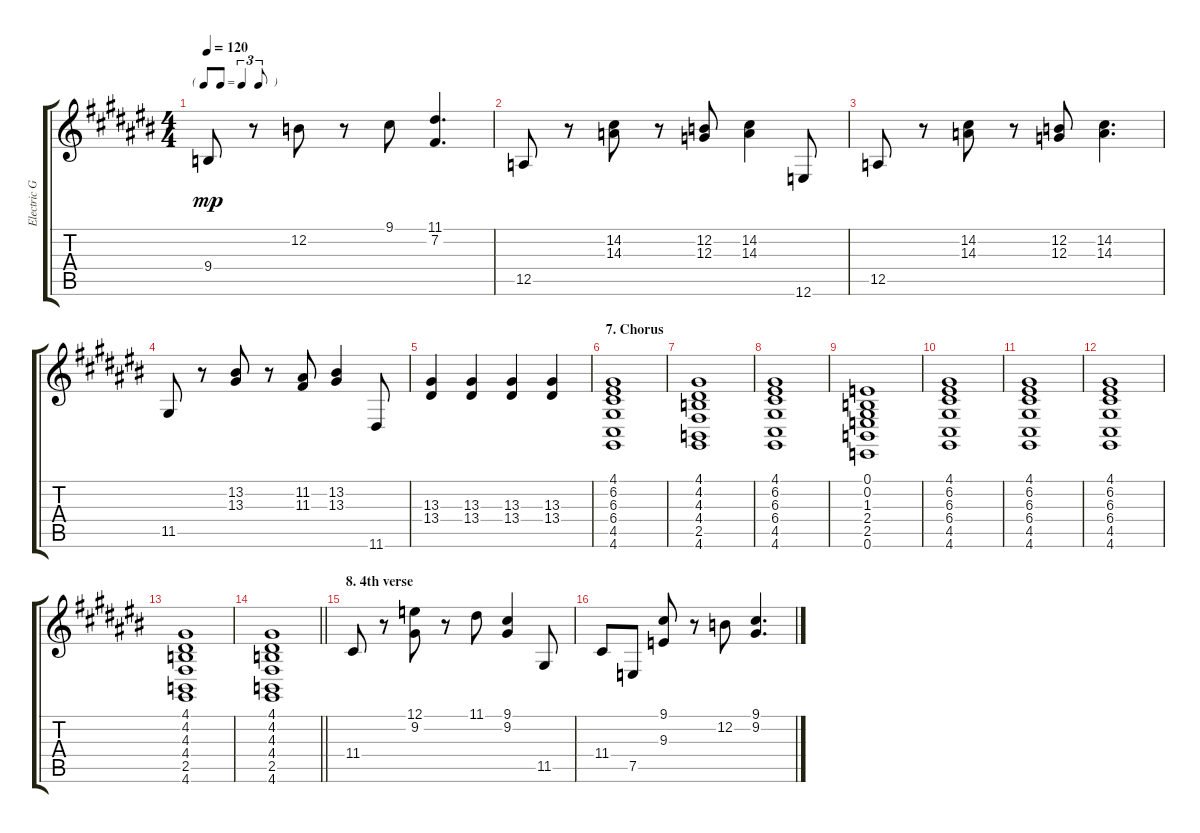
\track ("Electric Guitar" "Electric G") {mute instrument trombone}
\staff {score tabs}
\tuning (E4 B3 G3 D3 A2 E2) {hide}
\ts (4 4)
\tf triplet8th
\tempo 120
\clef g2
\ks c#
9.4.8{dy mp} r.8 12.2.8 r.8 9.1.8 (11.1 7.2).4{d} |
12.5.8 r.8 (14.2 14.3).8 r.8 (12.2 12.3).8 (14.2 14.3).4 12.6.8 |
12.5.8 r.8 (14.2 14.3).8 r.8 (12.2 12.3).8 (14.2 14.3).4{d} |
11.5.8 r.8 (13.2 13.3).8 r.8 (11.2 11.3).8 (13.2 13.3).4 11.6.8 |
(13.3 13.4).4 (13.3 13.4).4 (13.3 13.4).4 (13.3 13.4).4 |
\section ("" "7. Chorus")
(4.1 6.2 6.3 6.4 4.5 4.6).1 |
(4.1 4.2 4.3 4.4 2.5 4.6).1 |
(4.1 6.2 6.3 6.4 4.5 4.6).1 |
(0.1 0.2 1.3 2.4 2.5 0.6).1 |
(4.1 6.2 6.3 6.4 4.5 4.6).1 |
(4.1 6.2 6.3 6.4 4.5 4.6).1 |
(4.1 6.2 6.3 6.4 4.5 4.6).1 |
(4.1 4.2 4.3 4.4 2.5 4.6).1 |
\barLineRight lightlight
(4.1 4.2 4.3 4.4 2.5 4.6).1 |
\section ("" "8. 4th verse")
11.4.8 r.8 (12.1 9.2).8 r.8 11.1.8 (9.1 9.2).4 11.5.8 |
11.4.8 7.5.8 (9.1 9.3).8 r.8 12.2.8 (9.1 9.2).4{d}
